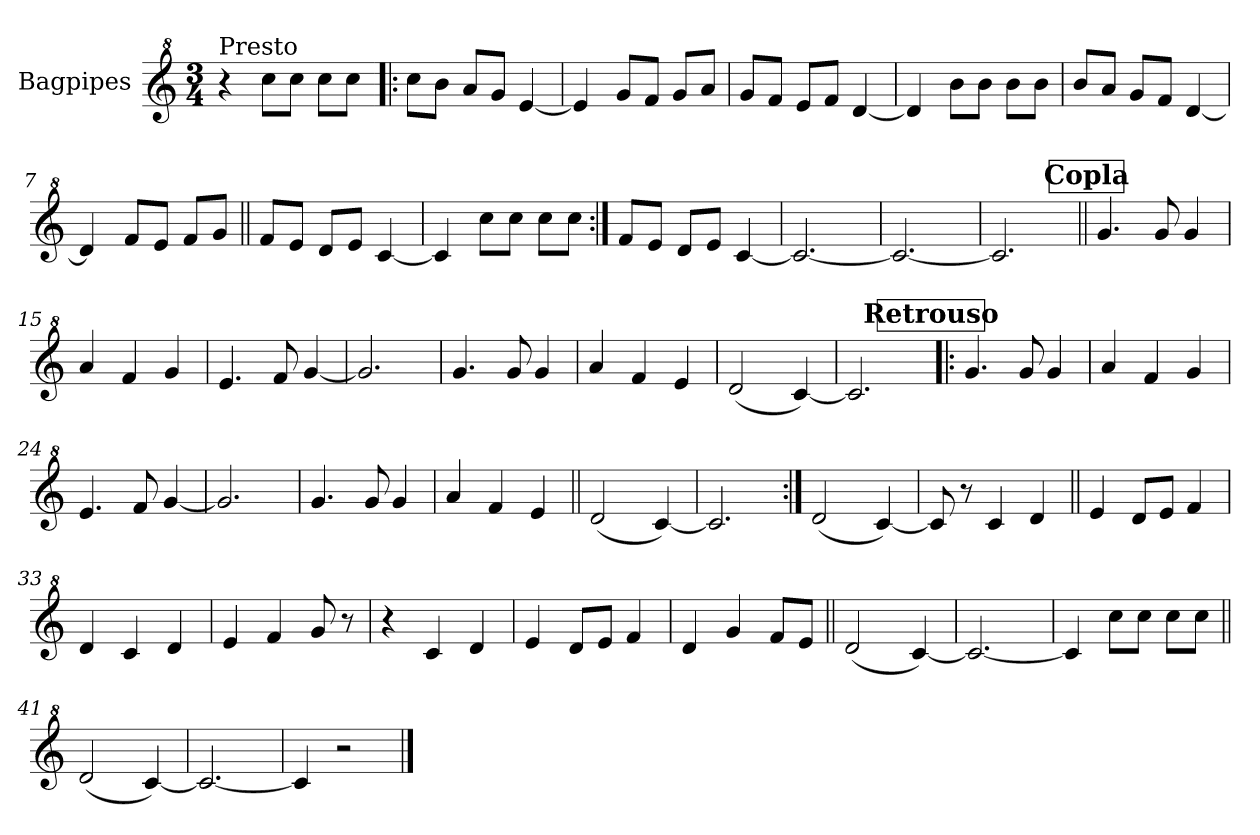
**kern
*part1
*staff1
*I"Bagpipes
*I'Bag
*clefG^2
*k[]
*C:
*M3/4
=1
!LO:TX:a:t=Presto
4r
8ccc\L
8ccc\J
8ccc\L
8ccc\J
=2!|:
8ccc\L
8bb\J
8aa/L
8gg/J
[4ee/
=3
4ee/]
8gg/L
8ff/J
8gg/L
8aa/J
=4
8gg/L
8ff/J
8ee/L
8ff/J
[4dd/
=5
4dd/]
8bb\L
8bb\J
8bb\L
8bb\J
=6
8bb/L
8aa/J
8gg/L
8ff/J
[4dd/
=7
4dd/]
8ff/L
8ee/J
8ff/L
8gg/J
=8||
8ff/L
8ee/J
8dd/L
8ee/J
[4cc/
!!LO:LB:g=z
=9
4cc/]
8ccc\L
8ccc\J
8ccc\L
8ccc\J
=10:|!
8ff/L
8ee/J
8dd/L
8ee/J
[4cc/
=11
2.cc/_
=12
2.cc/_
=13
2.cc/]
!!LO:REH:place=s1:a:t=Copla
=14||
4.gg/
8gg/
4gg/
=15
4aa/
4ff/
4gg/
=16
4.ee/
8ff/
[4gg/
=17
2.gg/]
=18
4.gg/
8gg/
4gg/
=19
4aa/
4ff/
4ee/
=20
(2dd/
[4cc/)
=21
2.cc/]
!!LO:LB:g=z
!!LO:REH:place=s1:a:t=Retrouso
=22!|:
4.gg/
8gg/
4gg/
=23
4aa/
4ff/
4gg/
=24
4.ee/
8ff/
[4gg/
=25
2.gg/]
=26
4.gg/
8gg/
4gg/
=27
4aa/
4ff/
4ee/
=28||
(2dd/
[4cc/)
=29
2.cc/]
=30:|!
(2dd/
[4cc/)
=31
8cc/]
8r
4cc/
4dd/
=32||
4ee/
8dd/L
8ee/J
4ff/
=33
4dd/
4cc/
4dd/
!!LO:LB:g=z
=34
4ee/
4ff/
8gg/
8r
=35
4r
4cc/
4dd/
=36
4ee/
8dd/L
8ee/J
4ff/
=37
4dd/
4gg/
8ff/L
8ee/J
=38||
(2dd/
[4cc/)
=39
2.cc/_
=40
4cc/]
8ccc\L
8ccc\J
8ccc\L
8ccc\J
=41||
(2dd/
[4cc/)
=42
2.cc/_
=43
4cc/]
2r
==
*-
